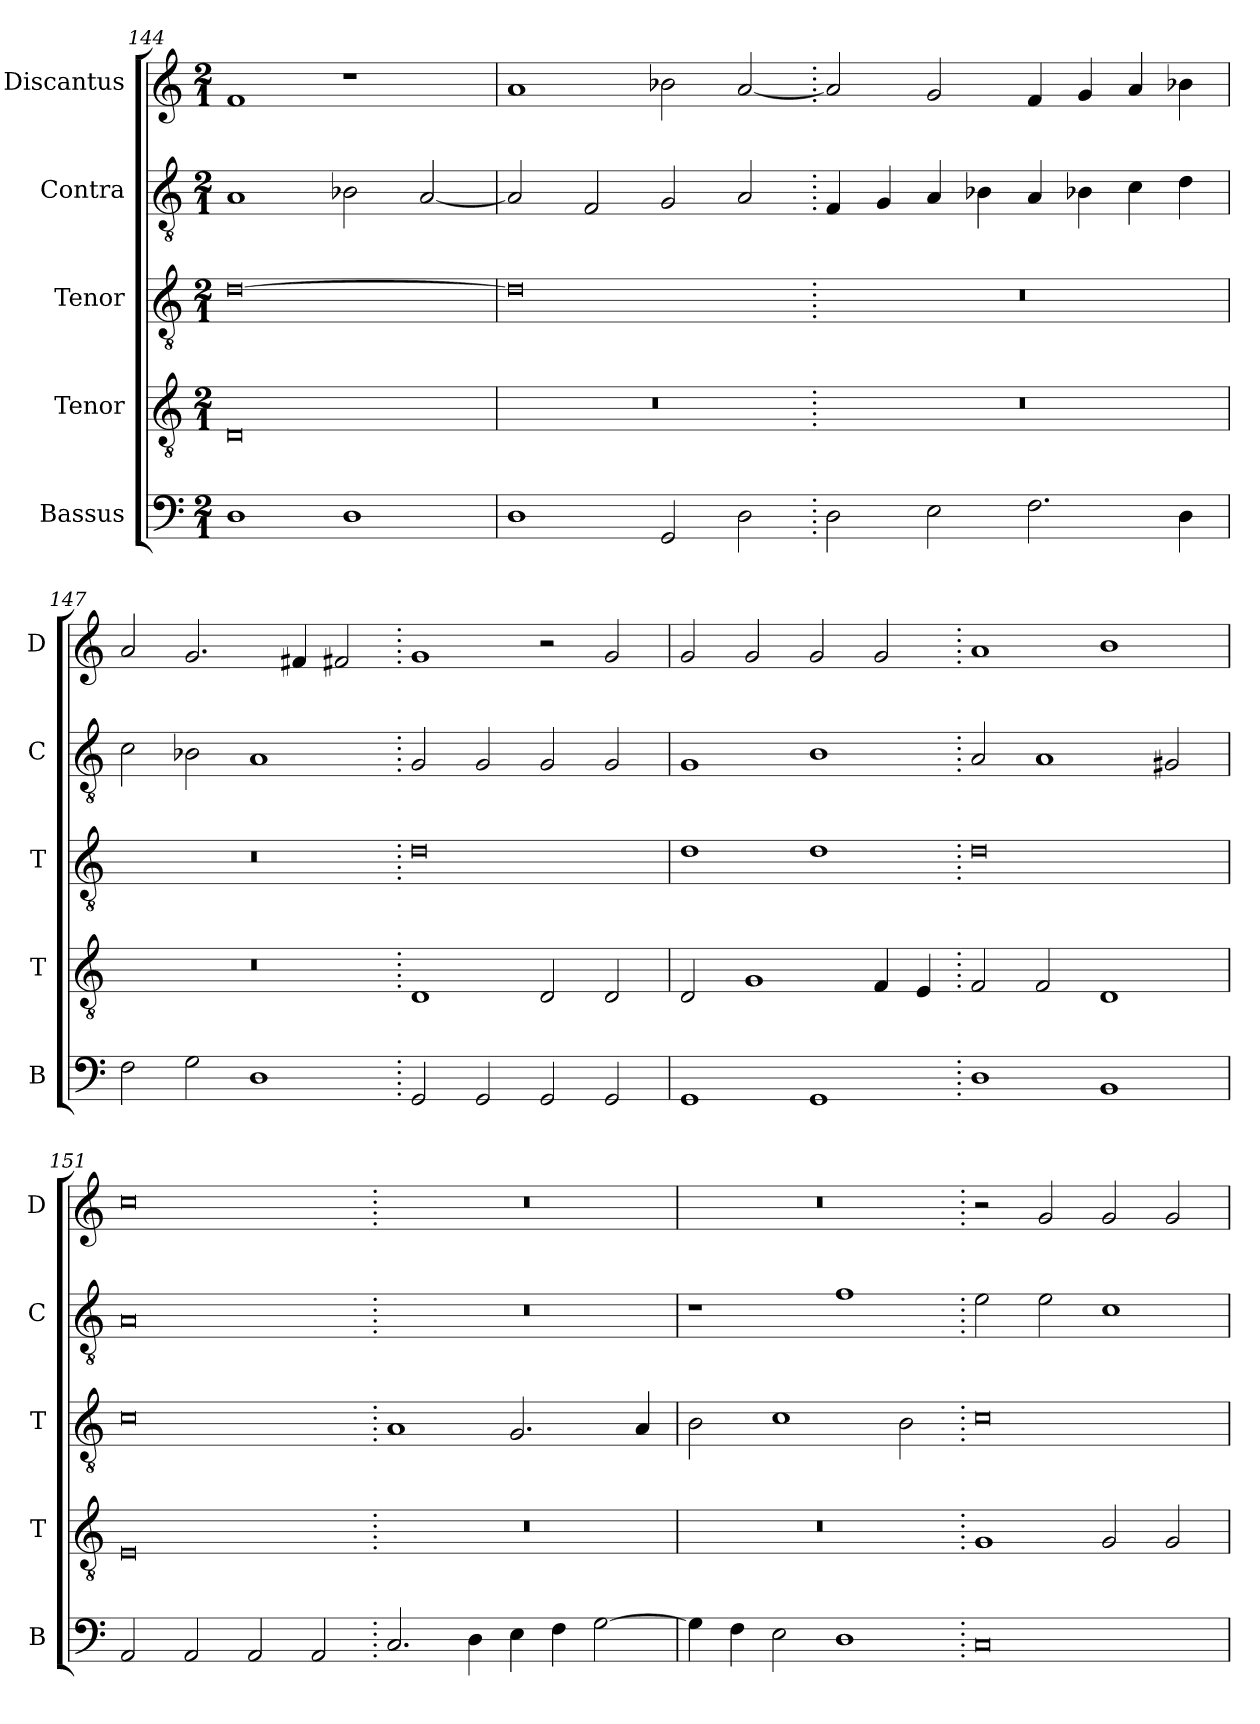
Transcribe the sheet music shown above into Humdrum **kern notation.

**kern	**kern	**kern	**kern	**kern
*part5	*part4	*part3	*part2	*part1
*staff5	*staff4	*staff3	*staff2	*staff1
*I"Bassus	*I"Tenor	*I"Tenor	*I"Contra	*I"Discantus
*I'B	*I'T	*I'T	*I'C	*I'D
*clefF4	*clefGv2	*clefGv2	*clefGv2	*clefG2
*k[]	*k[]	*k[]	*k[]	*k[]
*M2/1	*M2/1	*M2/1	*M2/1	*M2/1
=144	=144	=144	=144	=144
1D	0D	[0d	1A	1f
1D	.	.	2B-X\	1r
.	.	.	[2A/	.
=145	=145	=145	=145	=145
1D	0r	0d]	2A/]	1a
.	.	.	2F/	.
2GG/	.	.	2G/	2b-X\
2D\	.	.	2A/	[2a/
=146.	=146.	=146.	=146.	=146.
2D\	0r	0r	4F/	2a/]
.	.	.	4G/	.
2E\	.	.	4A/	2g/
.	.	.	4B-X\	.
2.F\	.	.	4A/	4f/
.	.	.	4B-X\	4g/
.	.	.	4c\	4a/
4D\	.	.	4d\	4b-X\
=147	=147	=147	=147	=147
2F\	0r	0r	2c\	2a/
2G\	.	.	2B-X\	2.g/
1D	.	.	1A	.
.	.	.	.	4f#X/
.	.	.	.	2f#X/
=148.	=148.	=148.	=148.	=148.
2GG/	1D	0d	2G/	1g
2GG/	.	.	2G/	.
2GG/	2D/	.	2G/	2r
2GG/	2D/	.	2G/	2g/
=149	=149	=149	=149	=149
1GG	2D/	1d	1G	2g/
.	1G	.	.	2g/
1GG	.	1d	1B	2g/
.	4F/	.	.	2g/
.	4E/	.	.	.
=150.	=150.	=150.	=150.	=150.
1D	2F/	0d	2A/	1a
.	2F/	.	1A	.
1BB	1D	.	.	1b
.	.	.	2G#X/	.
=151	=151	=151	=151	=151
2AA/	0E	0c	0A	0cc
2AA/	.	.	.	.
2AA/	.	.	.	.
2AA/	.	.	.	.
=152.	=152.	=152.	=152.	=152.
2.C/	0r	1A	0r	0r
4D\	.	.	.	.
4E\	.	2.G/	.	.
4F\	.	.	.	.
[2G\	.	.	.	.
.	.	4A/	.	.
=153	=153	=153	=153	=153
4G\]	0r	2B\	1r	0r
4F\	.	.	.	.
2E\	.	1c	.	.
1D	.	.	1f	.
.	.	2B\	.	.
=154.	=154.	=154.	=154.	=154.
0C	1G	0c	2e\	2r
.	.	.	2e\	2g/
.	2G/	.	1c	2g/
.	2G/	.	.	2g/
=	=	=	=	=
*-	*-	*-	*-	*-
